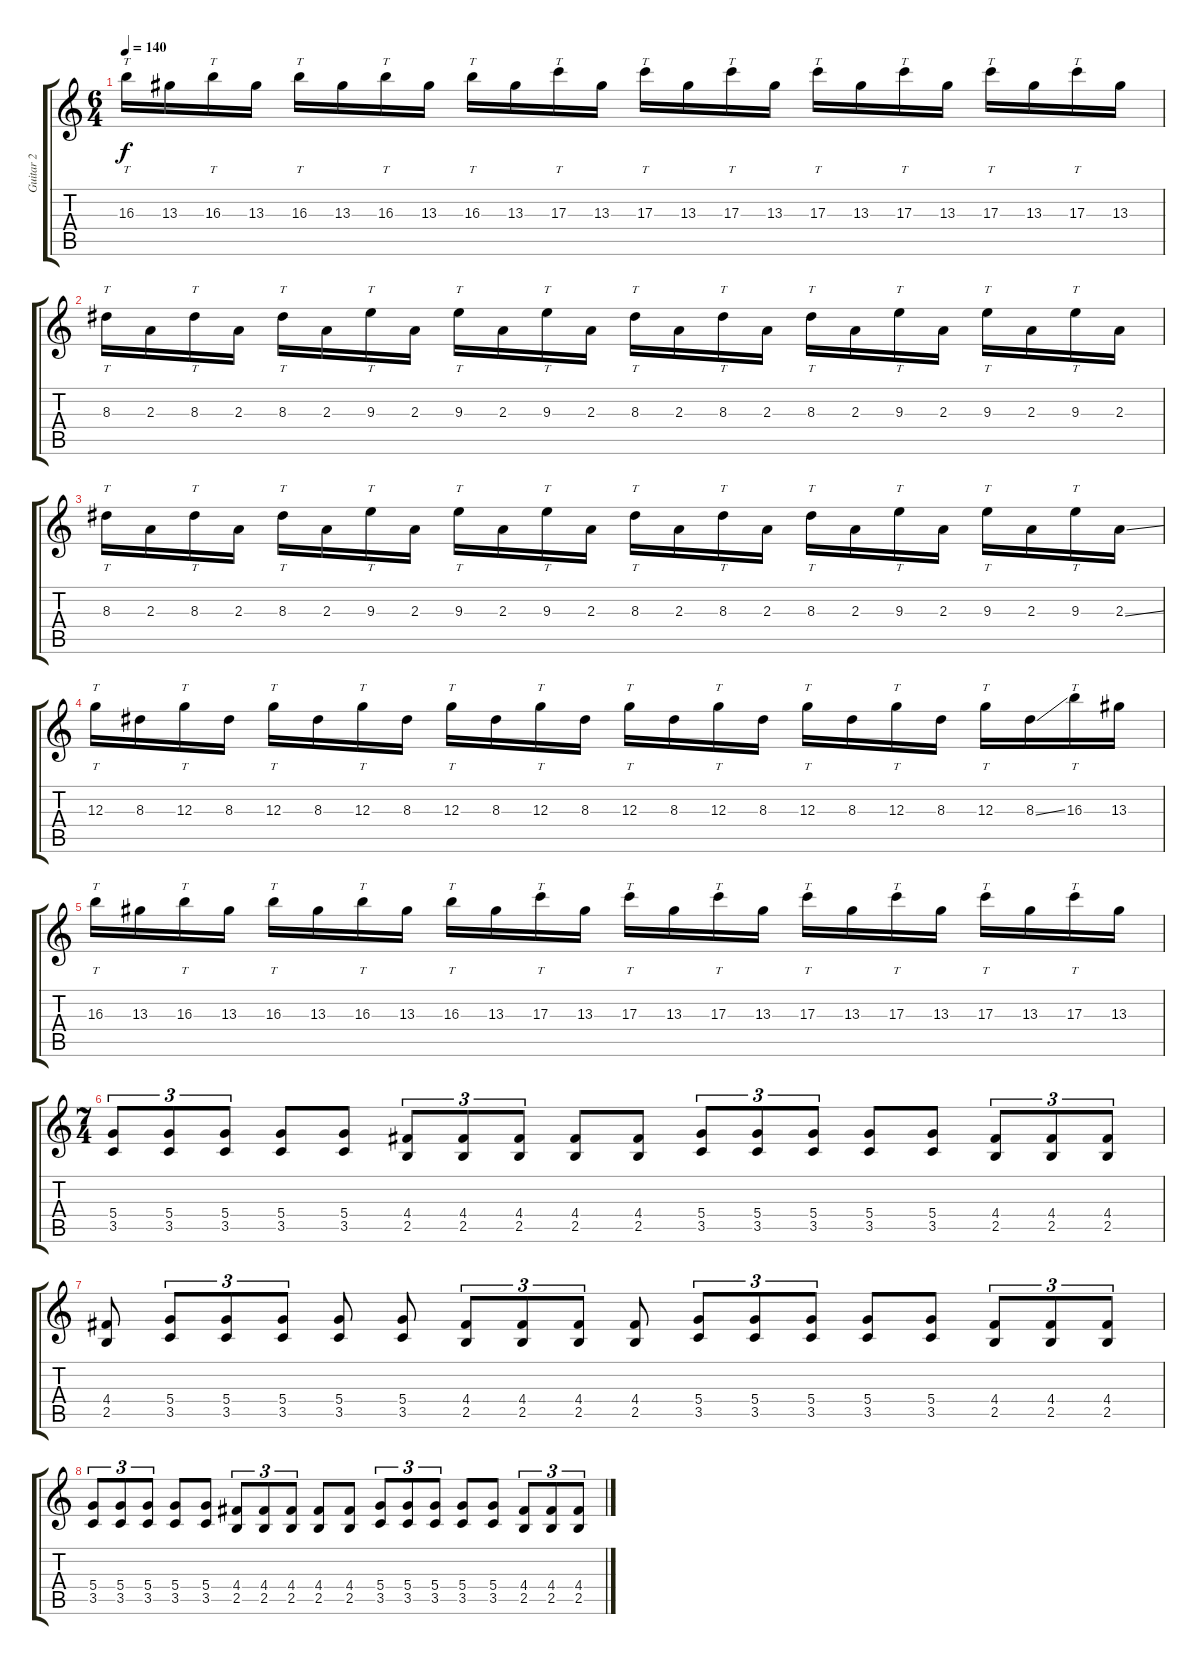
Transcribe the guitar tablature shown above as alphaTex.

\track ("Guitar 2" "Guitar 2") {instrument distortionguitar}
\staff {score tabs}
\tuning (E4 B3 G3 D3 A2 E2) {hide}
\ts (6 4)
\tempo 140
\clef g2
\ks c
16.3.16{tt dy f} 13.3.16 16.3.16{tt} 13.3.16 16.3.16{tt} 13.3.16 16.3.16{tt} 13.3.16 16.3.16{tt} 13.3.16 17.3.16{tt} 13.3.16 17.3.16{tt} 13.3.16 17.3.16{tt} 13.3.16 17.3.16{tt} 13.3.16 17.3.16{tt} 13.3.16 17.3.16{tt} 13.3.16 17.3.16{tt} 13.3.16 |
8.3.16{tt} 2.3.16 8.3.16{tt} 2.3.16 8.3.16{tt} 2.3.16 9.3.16{tt} 2.3.16 9.3.16{tt} 2.3.16 9.3.16{tt} 2.3.16 8.3.16{tt} 2.3.16 8.3.16{tt} 2.3.16 8.3.16{tt} 2.3.16 9.3.16{tt} 2.3.16 9.3.16{tt} 2.3.16 9.3.16{tt} 2.3.16 |
8.3.16{tt} 2.3.16 8.3.16{tt} 2.3.16 8.3.16{tt} 2.3.16 9.3.16{tt} 2.3.16 9.3.16{tt} 2.3.16 9.3.16{tt} 2.3.16 8.3.16{tt} 2.3.16 8.3.16{tt} 2.3.16 8.3.16{tt} 2.3.16 9.3.16{tt} 2.3.16 9.3.16{tt} 2.3.16 9.3.16{tt} 2.3{ss}.16 |
12.3.16{tt} 8.3.16 12.3.16{tt} 8.3.16 12.3.16{tt} 8.3.16 12.3.16{tt} 8.3.16 12.3.16{tt} 8.3.16 12.3.16{tt} 8.3.16 12.3.16{tt} 8.3.16 12.3.16{tt} 8.3.16 12.3.16{tt} 8.3.16 12.3.16{tt} 8.3.16 12.3.16{tt} 8.3{ss}.16 16.3.16{tt} 13.3.16 |
16.3.16{tt} 13.3.16 16.3.16{tt} 13.3.16 16.3.16{tt} 13.3.16 16.3.16{tt} 13.3.16 16.3.16{tt} 13.3.16 17.3.16{tt} 13.3.16 17.3.16{tt} 13.3.16 17.3.16{tt} 13.3.16 17.3.16{tt} 13.3.16 17.3.16{tt} 13.3.16 17.3.16{tt} 13.3.16 17.3.16{tt} 13.3.16 |
\ts (7 4)
(5.4 3.5).8{tu (3 2)} (5.4 3.5).8{tu (3 2)} (5.4 3.5).8{tu (3 2)} (5.4 3.5).8 (5.4 3.5).8 (4.4 2.5).8{tu (3 2)} (4.4 2.5).8{tu (3 2)} (4.4 2.5).8{tu (3 2)} (4.4 2.5).8 (4.4 2.5).8 (5.4 3.5).8{tu (3 2)} (5.4 3.5).8{tu (3 2)} (5.4 3.5).8{tu (3 2)} (5.4 3.5).8 (5.4 3.5).8 (4.4 2.5).8{tu (3 2)} (4.4 2.5).8{tu (3 2)} (4.4 2.5).8{tu (3 2)} |
(4.4 2.5).8 (5.4 3.5).8{tu (3 2)} (5.4 3.5).8{tu (3 2)} (5.4 3.5).8{tu (3 2)} (5.4 3.5).8 (5.4 3.5).8 (4.4 2.5).8{tu (3 2)} (4.4 2.5).8{tu (3 2)} (4.4 2.5).8{tu (3 2)} (4.4 2.5).8 (5.4 3.5).8{tu (3 2)} (5.4 3.5).8{tu (3 2)} (5.4 3.5).8{tu (3 2)} (5.4 3.5).8 (5.4 3.5).8 (4.4 2.5).8{tu (3 2)} (4.4 2.5).8{tu (3 2)} (4.4 2.5).8{tu (3 2)} |
(5.4 3.5).8{tu (3 2)} (5.4 3.5).8{tu (3 2)} (5.4 3.5).8{tu (3 2)} (5.4 3.5).8 (5.4 3.5).8 (4.4 2.5).8{tu (3 2)} (4.4 2.5).8{tu (3 2)} (4.4 2.5).8{tu (3 2)} (4.4 2.5).8 (4.4 2.5).8 (5.4 3.5).8{tu (3 2)} (5.4 3.5).8{tu (3 2)} (5.4 3.5).8{tu (3 2)} (5.4 3.5).8 (5.4 3.5).8 (4.4 2.5).8{tu (3 2)} (4.4 2.5).8{tu (3 2)} (4.4 2.5).8{tu (3 2)}
